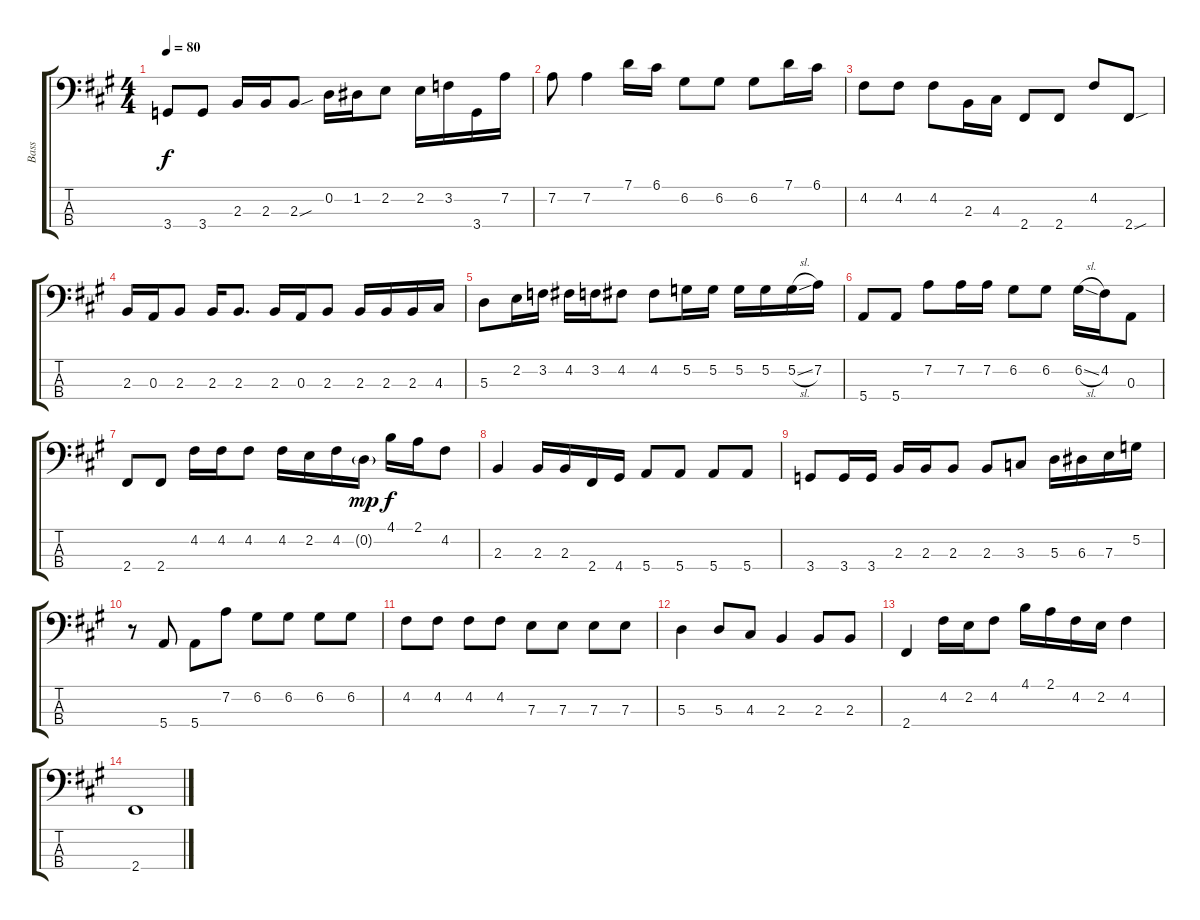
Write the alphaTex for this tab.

\track ("Bass" "Bass") {instrument electricbasspick}
\staff {score tabs}
\tuning (G2 D2 A1 E1) {hide}
\ts (4 4)
\tempo 80
\clef f4
\ks a
3.4.8{dy f} 3.4.8 2.3.16 2.3.16 2.3{sou}.8 0.2.16 1.2.16 2.2.8 2.2.16 3.2.16 3.4.16 7.2.16 |
7.2.8 7.2.4 7.1.16 6.1.16 6.2.8 6.2.8 6.2.8 7.1.16 6.1.16 |
4.2.8 4.2.8 4.2.8 2.3.16 4.3.16 2.4.8 2.4.8 4.2.8 2.4{sou}.8 |
2.3.16 0.3.16 2.3.8 2.3.16 2.3.8{d} 2.3.16 0.3.16 2.3.8 2.3.16 2.3.16 2.3.16 4.3.16 |
5.3.8 2.2.16 3.2.16 4.2.16 3.2.16 4.2.8 4.2.8 5.2.16 5.2.16 5.2.16 5.2.16 5.2{sl}.16 7.2.16 |
5.4.8 5.4.8 7.2.8 7.2.16 7.2.16 6.2.8 6.2.8 6.2{sl}.16 4.2.16 0.3.8 |
2.4.8 2.4.8 4.2.16 4.2.16 4.2.8 4.2.16 2.2.16 4.2.16 0.2{g}.16{dy mp} 4.1.16{dy f} 2.1.16 4.2.8 |
2.3.4 2.3.16 2.3.16 2.4.16 4.4.16 5.4.8 5.4.8 5.4.8 5.4.8 |
3.4.8 3.4.16 3.4.16 2.3.16 2.3.16 2.3.8 2.3.8 3.3.8 5.3.16 6.3.16 7.3.16 5.2.16 |
r.8 5.4.8 5.4.8 7.2.8 6.2.8 6.2.8 6.2.8 6.2.8 |
4.2.8 4.2.8 4.2.8 4.2.8 7.3.8 7.3.8 7.3.8 7.3.8 |
5.3.4 5.3.8 4.3.8 2.3.4 2.3.8 2.3.8 |
2.4.4 4.2.16 2.2.16 4.2.8 4.1.16 2.1.16 4.2.16 2.2.16 4.2.4 |
2.4.1
